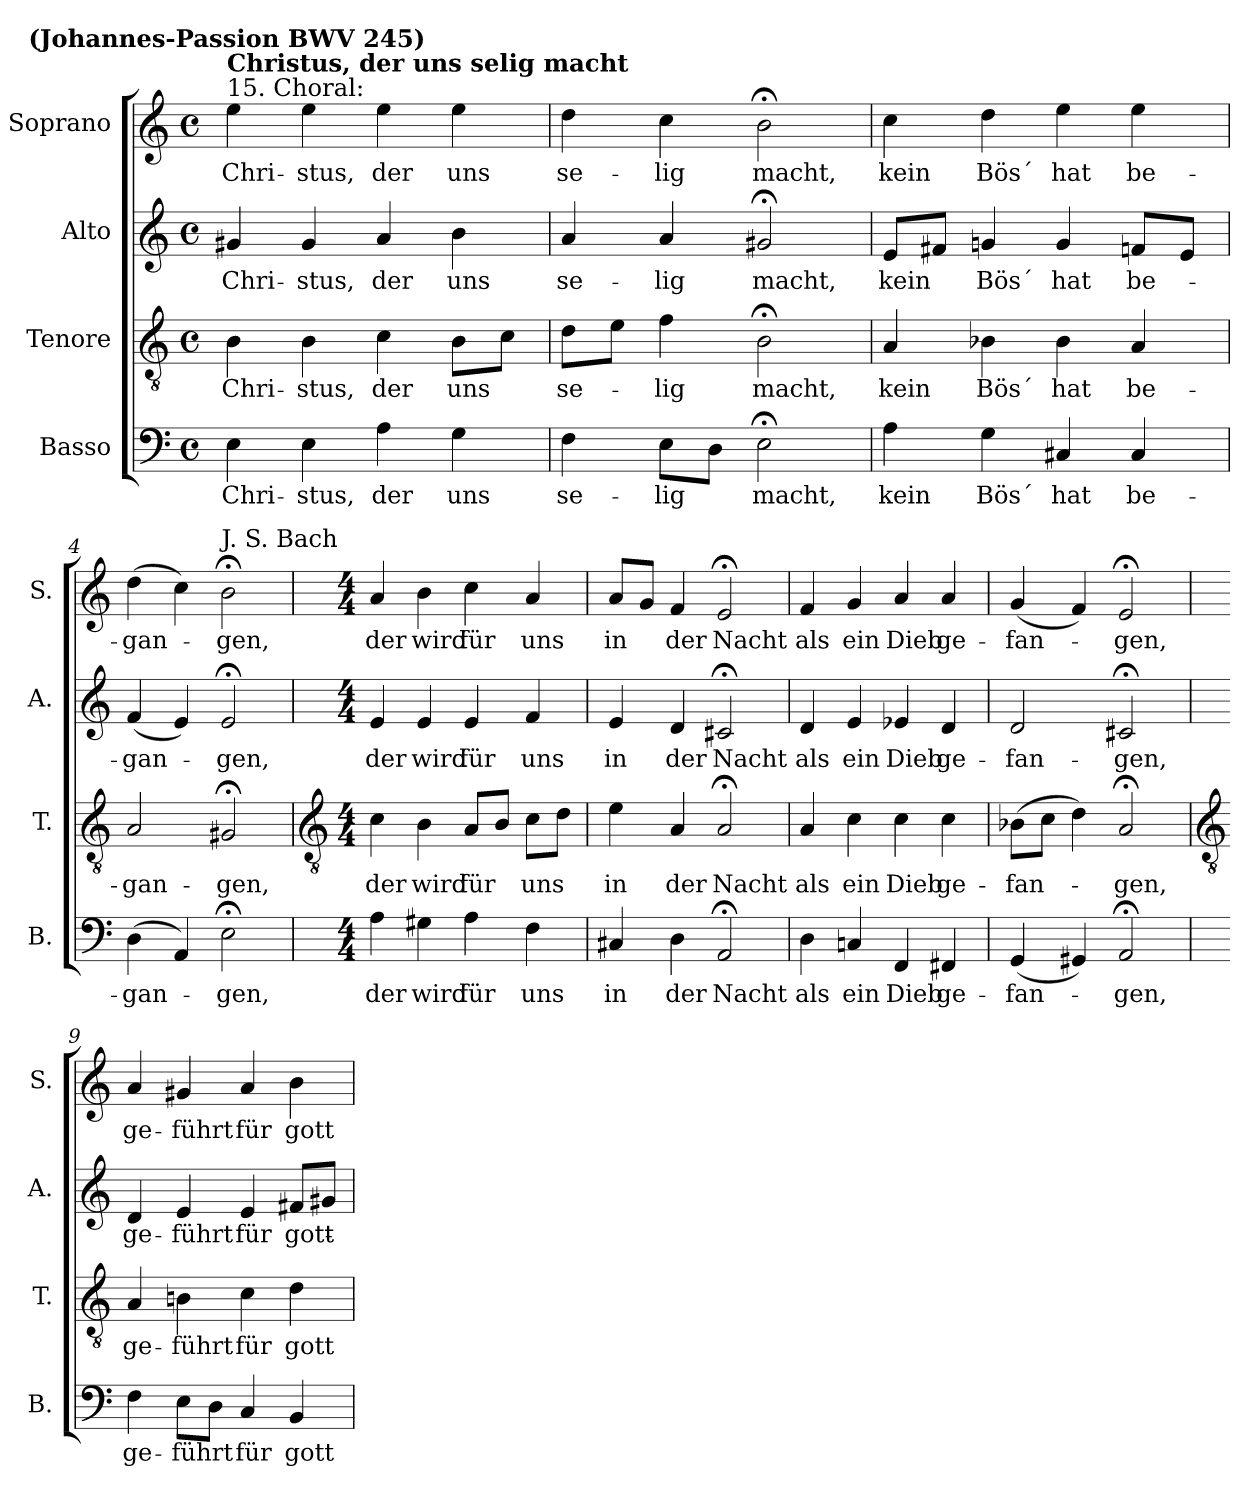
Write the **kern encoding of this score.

**kern	**text	**kern	**text	**kern	**text	**kern	**text
*part4	*part4	*part3	*part3	*part2	*part2	*part1	*part1
*staff4	*staff4	*staff3	*staff3	*staff2	*staff2	*staff1	*staff1
*I"Basso	*	*I"Tenore	*	*I"Alto	*	*I"Soprano	*
*I'B.	*	*I'T.	*	*I'A.	*	*I'S.	*
*clefF4	*	*clefGv2	*	*clefG2	*	*clefG2	*
*k[]	*	*k[]	*	*k[]	*	*k[]	*
*C:	*	*C:	*	*C:	*	*C:	*
*M4/4	*	*M4/4	*	*M4/4	*	*M4/4	*
*met(c)	*	*met(c)	*	*met(c)	*	*met(c)	*
=1	=1	=1	=1	=1	=1	=1	=1
!	!	!	!	!	!	!LO:TX:a:t=15. Choral&colon;	!
!	!	!	!	!	!	!LO:TX:a:B:t=Christus, der uns selig macht	!
!	!	!	!	!	!	!LO:TX:a:B:cj:t=(Johannes-Passion BWV 245)	!
!	!LO:LY:b	!	!LO:LY:b	!	!LO:LY:b	!	!LO:LY:b
4E	Chri-	4B	Chri-	4g#X	Chri-	4ee	Chri-
!	!LO:LY:b	!	!LO:LY:b	!	!LO:LY:b	!	!LO:LY:b
4E	-stus,	4B	-stus,	4g#	-stus,	4ee	-stus,
!	!LO:LY:b	!	!LO:LY:b	!	!LO:LY:b	!	!LO:LY:b
4A	der	4c	der	4a	der	4ee	der
!	!LO:LY:b	!	!LO:LY:b	!	!LO:LY:b	!	!LO:LY:b
4G	uns	8BL	uns	4b	uns	4ee	uns
.	.	8cJ	.	.	.	.	.
=2	=2	=2	=2	=2	=2	=2	=2
!	!LO:LY:b	!	!LO:LY:b	!	!LO:LY:b	!	!LO:LY:b
4F	se-	8dL	se-	4a	se-	4dd	se-
.	.	8eJ	.	.	.	.	.
!	!LO:LY:b	!	!LO:LY:b	!	!LO:LY:b	!	!LO:LY:b
8EL	-lig	4f	-lig	4a	-lig	4cc	-lig
8DJ	.	.	.	.	.	.	.
!	!LO:LY:b	!	!LO:LY:b	!	!LO:LY:b	!	!LO:LY:b
2E;<	macht,	2B;<	macht,	2g#X;<	macht,	2b;<	macht,
=3	=3	=3	=3	=3	=3	=3	=3
!	!LO:LY:b	!	!LO:LY:b	!	!LO:LY:b	!	!LO:LY:b
4A	kein	4A	kein	8eL	kein	4cc	kein
.	.	.	.	8f#XJ	.	.	.
!	!LO:LY:b	!	!LO:LY:b	!	!LO:LY:b	!	!LO:LY:b
4G	Bös´	4B-X	Bös´	4gn	Bös´	4dd	Bös´
!	!LO:LY:b	!	!LO:LY:b	!	!LO:LY:b	!	!LO:LY:b
4C#X	hat	4B-	hat	4g	hat	4ee	hat
!	!LO:LY:b	!	!LO:LY:b	!	!LO:LY:b	!	!LO:LY:b
4C#	be-	4A	be-	8fnL	be-	4ee	be-
.	.	.	.	8eJ	.	.	.
=4	=4	=4	=4	=4	=4	=4	=4
!	!LO:LY:b	!	!LO:LY:b	!	!LO:LY:b	!	!LO:LY:b
(>4D	-gan-	2A	-gan-	(<4f	-gan-	(>4dd	-gan-
4AA)	.	.	.	4e)	.	4cc)	.
!	!	!	!	!	!	!LO:TX:a:t=J. S. Bach	!
!	!LO:LY:b	!	!LO:LY:b	!	!LO:LY:b	!	!LO:LY:b
2E;<	-gen,	2G#X;<	-gen,	2e;<	-gen,	2b;<	-gen,
!!LO:LB:g=z
=5	=5	=5	=5	=5	=5	=5	=5
*	*	*clefGv2	*	*	*	*	*
*M4/4	*	*M4/4	*	*M4/4	*	*M4/4	*
!	!LO:LY:b	!	!LO:LY:b	!	!LO:LY:b	!	!LO:LY:b
4A	der	4c	der	4e	der	4a	der
!	!LO:LY:b	!	!LO:LY:b	!	!LO:LY:b	!	!LO:LY:b
4G#X	wird	4B	wird	4e	wird	4b	wird
!	!LO:LY:b	!	!LO:LY:b	!	!LO:LY:b	!	!LO:LY:b
4A	für	8AL	für	4e	für	4cc	für
.	.	8BJ	.	.	.	.	.
!	!LO:LY:b	!	!LO:LY:b	!	!LO:LY:b	!	!LO:LY:b
4F	uns	8cL	uns	4f	uns	4a	uns
.	.	8dJ	.	.	.	.	.
=6	=6	=6	=6	=6	=6	=6	=6
!	!LO:LY:b	!	!LO:LY:b	!	!LO:LY:b	!	!LO:LY:b
4C#X	in	4e	in	4e	in	8aL	in
.	.	.	.	.	.	8gJ	.
!	!LO:LY:b	!	!LO:LY:b	!	!LO:LY:b	!	!LO:LY:b
4D	der	4A	der	4d	der	4f	der
!	!LO:LY:b	!	!LO:LY:b	!	!LO:LY:b	!	!LO:LY:b
2AA;<	Nacht	2A;<	Nacht	2c#X;<	Nacht	2e;<	Nacht
=7	=7	=7	=7	=7	=7	=7	=7
!	!LO:LY:b	!	!LO:LY:b	!	!LO:LY:b	!	!LO:LY:b
4D	als	4A	als	4d	als	4f	als
!	!LO:LY:b	!	!LO:LY:b	!	!LO:LY:b	!	!LO:LY:b
4Cn	ein	4c	ein	4e	ein	4g	ein
!	!LO:LY:b	!	!LO:LY:b	!	!LO:LY:b	!	!LO:LY:b
4FF	Dieb	4c	Dieb	4e-X	Dieb	4a	Dieb
!	!LO:LY:b	!	!LO:LY:b	!	!LO:LY:b	!	!LO:LY:b
4FF#X	ge-	4c	ge-	4d	ge-	4a	ge-
=8	=8	=8	=8	=8	=8	=8	=8
!	!LO:LY:b	!	!LO:LY:b	!	!LO:LY:b	!	!LO:LY:b
(<4GG	-fan-	(>8B-XL	-fan-	2d	-fan-	(<4g	-fan-
.	.	8cJ	.	.	.	.	.
4GG#X)	.	4d)	.	.	.	4f)	.
!	!LO:LY:b	!	!LO:LY:b	!	!LO:LY:b	!	!LO:LY:b
2AA;<	-gen,	2A;<	-gen,	2c#X;<	-gen,	2e;<	-gen,
!!LO:LB:g=z
=9	=9	=9	=9	=9	=9	=9	=9
*	*	*clefGv2	*	*	*	*	*
!	!LO:LY:b	!	!LO:LY:b	!	!LO:LY:b	!	!LO:LY:b
4F	ge-	4A	ge-	4d	ge-	4a	ge-
!	!LO:LY:b	!	!LO:LY:b	!	!LO:LY:b	!	!LO:LY:b
8EL	-führt	4Bn	-führt	4e	-führt	4g#X	-führt
8DJ	.	.	.	.	.	.	.
!	!LO:LY:b	!	!LO:LY:b	!	!LO:LY:b	!	!LO:LY:b
4C	für	4c	für	4e	für	4a	für
!	!LO:LY:b	!	!LO:LY:b	!	!LO:LY:b	!	!LO:LY:b
4BB	gott-	4d	gott-	8f#XL	gott-	4b	gott-
.	.	.	.	8g#XJ	.	.	.
=	=	=	=	=	=	=	=
*-	*-	*-	*-	*-	*-	*-	*-
